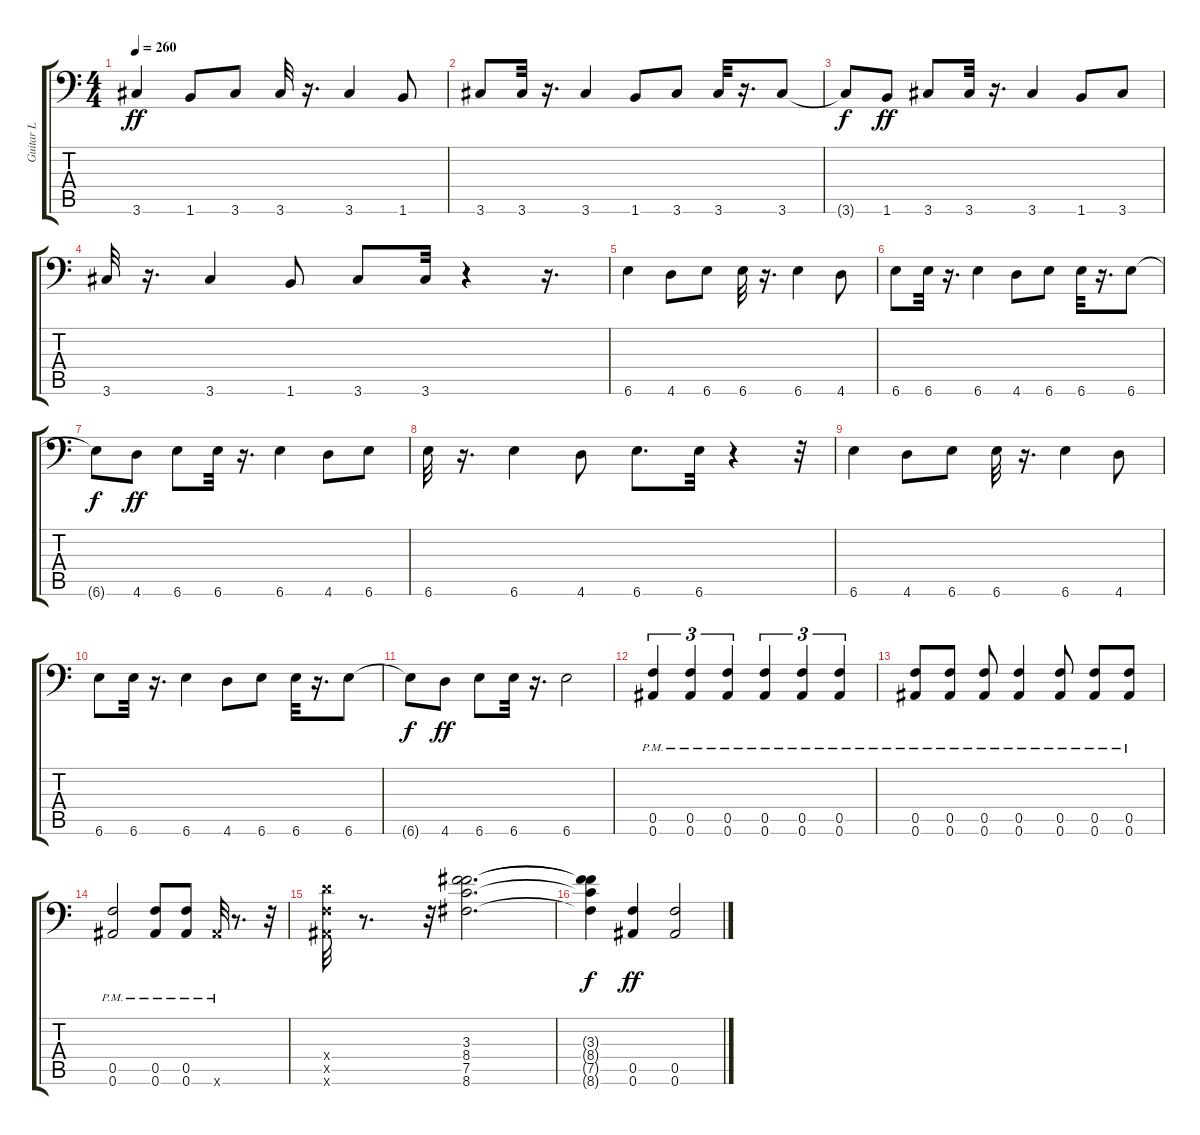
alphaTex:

\track ("Guitar L" "Guitar L") {instrument distortionguitar}
\staff {score tabs}
\tuning (C4 G3 Eb3 Bb2 F2 Bb1) {hide}
\ts (4 4)
\tempo 260
\clef f4
\ks c
3.6.4{dy ff} 1.6.8 3.6.8 3.6.32 r.16{d} 3.6.4 1.6.8 |
3.6.8 3.6.32 r.16{d} 3.6.4 1.6.8 3.6.8 3.6.32 r.16{d} 3.6.8 |
3.6{t}.8{dy f} 1.6.8{dy ff} 3.6.8 3.6.32 r.16{d} 3.6.4 1.6.8 3.6.8 |
3.6.32 r.16{d} 3.6.4 1.6.8 3.6.8 3.6.32 r.4 r.16{d} |
6.6.4 4.6.8 6.6.8 6.6.32 r.16{d} 6.6.4 4.6.8 |
6.6.8 6.6.32 r.16{d} 6.6.4 4.6.8 6.6.8 6.6.32 r.16{d} 6.6.8 |
6.6{t}.8{dy f} 4.6.8{dy ff} 6.6.8 6.6.32 r.16{d} 6.6.4 4.6.8 6.6.8 |
6.6.32 r.16{d} 6.6.4 4.6.8 6.6.8{d} 6.6.32 r.4 r.32 |
6.6.4 4.6.8 6.6.8 6.6.32 r.16{d} 6.6.4 4.6.8 |
6.6.8 6.6.32 r.16{d} 6.6.4 4.6.8 6.6.8 6.6.32 r.16{d} 6.6.8 |
6.6{t}.8{dy f} 4.6.8{dy ff} 6.6.8 6.6.32 r.16{d} 6.6.2 |
(0.5{pm} 0.6{pm}).4{tu (3 2)} (0.5{pm} 0.6{pm}).4{tu (3 2)} (0.5{pm} 0.6{pm}).4{tu (3 2)} (0.5{pm} 0.6{pm}).4{tu (3 2)} (0.5{pm} 0.6{pm}).4{tu (3 2)} (0.5{pm} 0.6{pm}).4{tu (3 2)} |
(0.5{pm} 0.6{pm}).8 (0.5{pm} 0.6{pm}).8 (0.5{pm} 0.6{pm}).8 (0.5{pm} 0.6{pm}).4 (0.5{pm} 0.6{pm}).8 (0.5{pm} 0.6{pm}).8 (0.5{pm} 0.6{pm}).8 |
(0.5{pm} 0.6{pm}).2 (0.5{pm} 0.6{pm}).8 (0.5{pm} 0.6{pm}).8 0.6{pm x}.32 r.8{d} r.32 |
(4.4{x} 0.5{x} 0.6{x}).32 r.8{d} r.32 (3.3 8.4 7.5 8.6).2{d} |
(3.3{t} 8.4{t} 7.5{t} 8.6{t}).4{dy f} (0.5 0.6).4{dy ff} (0.5 0.6).2
